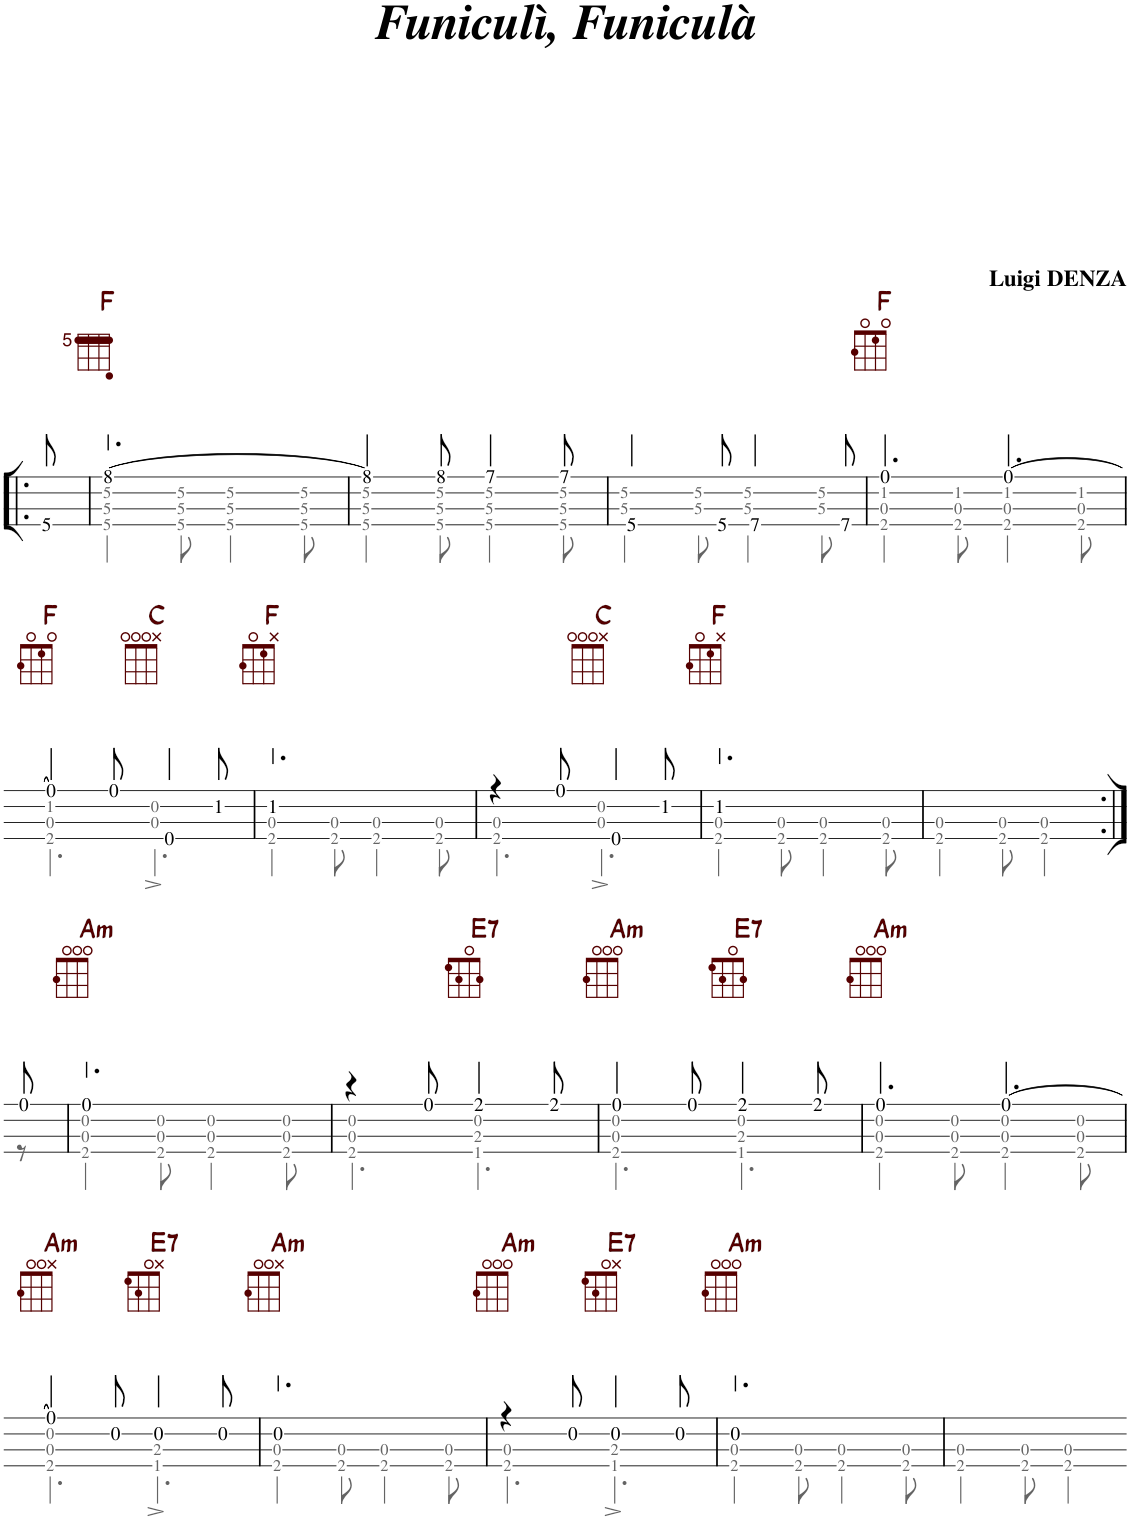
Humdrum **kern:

**kern	**harte
*part1	*part1
*staff1	*
*I"Ukulélé [Tablature]	*
*stria4	*
*k[]	*
*M6/8	*
=1!|:	=1!|:
8cc/	.
=2	=2
*^	*
[2.ff/	4cc!i\ 4f!i\ 4a!i\	F:maj
.	8cc!i\ 8f!i\ 8a!i\	.
.	4cc!i\ 4f!i\ 4a!i\	.
.	8cc!i\ 8f!i\ 8a!i\	.
=3	=3	=3
4ff/]	4cc!i\ 4f!i\ 4a!i\	.
8ff/	8cc!i\ 8f!i\ 8a!i\	.
4ee/	4cc!i\ 4f!i\ 4a!i\	.
8ee/	8cc!i\ 8f!i\ 8a!i\	.
=4	=4	=4
4cc/	4f!i\ 4a!i\	.
8cc/	8f!i\ 8a!i\	.
4dd/	4f!i\ 4a!i\	.
8dd/	8f!i\ 8a!i\	.
=5	=5	=5
4.a/	4a!i\ 4c!i\ 4f!i\	F:maj
.	8a!i\ 8c!i\ 8f!i\	.
[4.a/	4a!i\ 4c!i\ 4f!i\	.
.	8a!i\ 8c!i\ 8f!i\	.
!!LO:LB:g=z	!!
=6	=6	=6
4a/]	4.a!i\ 4.c!i\ 4.f!i\	F:maj
8a/	.	.
4g/	4.c!i\^ 4.e!i\^	C:maj
8f/	.	.
=7	=7	=7
2.f/	4a!i\ 4c!i\	F:maj
.	8a!i\ 8c!i\	.
.	4a!i\ 4c!i\	.
.	8a!i\ 8c!i\	.
=8	=8	=8
4r	4.a!i\ 4.c!i\	.
8a/	.	.
4g/	4.c!i\^ 4.e!i\^	C:maj
8f/	.	.
=9	=9	=9
2.f/	4a!i\ 4c!i\	F:maj
.	8a!i\ 8c!i\	.
.	4a!i\ 4c!i\	.
.	8a!i\ 8c!i\	.
=10	=10	=10
2ryy	4a!i\ 4c!i\	.
.	8a!i\ 8c!i\	.
.	4a!i\ 4c!i\	.
8ryy	.	.
!!LO:LB:g=z	!!
=11:|!	=11:|!	=11:|!
8a/	8r	.
=12	=12	=12
!	!	!LO:H:kt=m
2.a/	4a!i\ 4c!i\ 4e!i\	A:min
.	8a!i\ 8c!i\ 8e!i\	.
.	4a!i\ 4c!i\ 4e!i\	.
.	8a!i\ 8c!i\ 8e!i\	.
=13	=13	=13
4r	4.a!i\ 4.c!i\ 4.e!i\	.
8a/	.	.
!	!	!LO:H:kt=7
4b/	4.a-!i\ 4.d!i\ 4.e!i\	E:7
8b/	.	.
=14	=14	=14
!	!	!LO:H:kt=m
4a/	4.a!i\ 4.c!i\ 4.e!i\	A:min
8a/	.	.
!	!	!LO:H:kt=7
4b/	4.a-!i\ 4.d!i\ 4.e!i\	E:7
8b/	.	.
=15	=15	=15
!	!	!LO:H:kt=m
4.a/	4a!i\ 4c!i\ 4e!i\	A:min
.	8a!i\ 8c!i\ 8e!i\	.
[4.a/	4a!i\ 4c!i\ 4e!i\	.
.	8a!i\ 8c!i\ 8e!i\	.
!!LO:LB:g=z	!!
=16	=16	=16
!	!	!LO:H:kt=m
4a/]	4.a!i\ 4.c!i\ 4.e!i\	A:min
8e/	.	.
!	!	!LO:H:kt=7
4e/	4.g#!i\^ 4.d!i\^	E:7
8e/	.	.
=17	=17	=17
!	!	!LO:H:kt=m
2.e/	4a!i\ 4c!i\	A:min
.	8a!i\ 8c!i\	.
.	4a!i\ 4c!i\	.
.	8a!i\ 8c!i\	.
=18	=18	=18
!	!	!LO:H:kt=m
4r	4.a!i\ 4.c!i\	A:min
8e/	.	.
!	!	!LO:H:kt=7
4e/	4.g#!i\^ 4.d!i\^	E:7
8e/	.	.
=19	=19	=19
!	!	!LO:H:kt=m
2.e/	4a!i\ 4c!i\	A:min
.	8a!i\ 8c!i\	.
.	4a!i\ 4c!i\	.
.	8a!i\ 8c!i\	.
=20	=20	=20
2ryy	4a!i\ 4c!i\	.
.	8a!i\ 8c!i\	.
.	4a!i\ 4c!i\	.
8ryy	.	.
*v	*v	*
=-	=-
*-	*-
